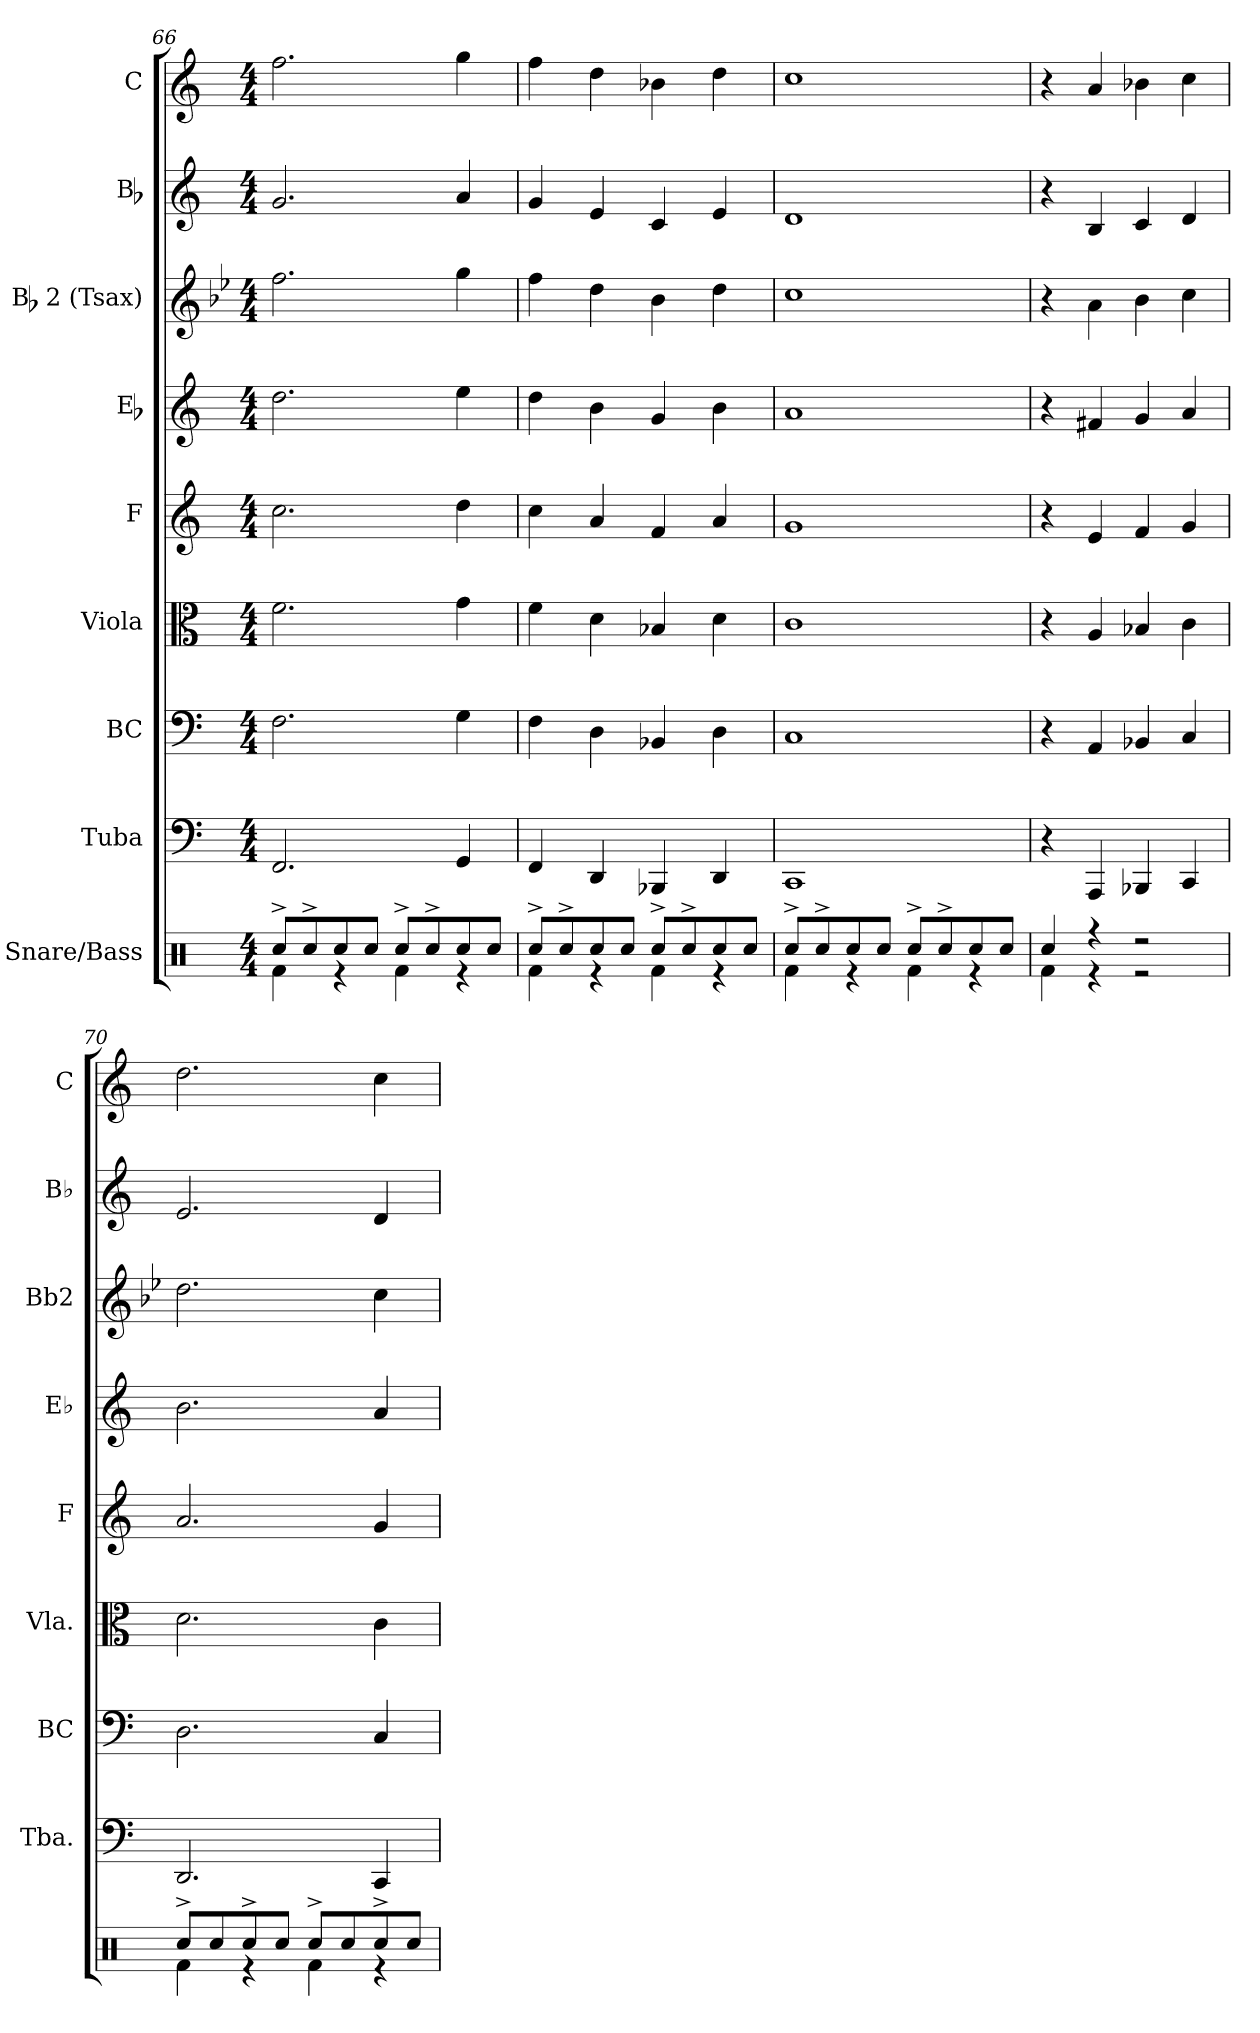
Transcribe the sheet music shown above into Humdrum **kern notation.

**kern	**kern	**kern	**kern	**kern	**kern	**kern	**kern	**kern
*part9	*part8	*part7	*part6	*part5	*part4	*part3	*part2	*part1
*staff9	*staff8	*staff7	*staff6	*staff5	*staff4	*staff3	*staff2	*staff1
*I"Snare/Bass	*I"Tuba	*I"BC	*I"Viola	*I"F	*I"Eb	*I"Bb 2 (Tsax)	*I"Bb	*I"C
*	*I'Tba.	*I'BC	*I'Vla.	*I'F	*I'Eb	*I'Bb2	*I'Bb	*I'C
*clefX	*clefF4	*clefF4	*clefC3	*clefG2	*clefG2	*clefG2	*clefG2	*clefG2
*	*	*	*	*ITrd4c7	*ITrd5c9	*ITrd8c14	*ITrd1c2	*
*k[]	*k[]	*k[]	*k[]	*k[b-]	*k[b-e-a-]	*k[b-e-]	*k[b-e-]	*k[]
*M4/4	*M4/4	*M4/4	*M4/4	*M4/4	*M4/4	*M4/4	*M4/4	*M4/4
=66	=66	=66	=66	=66	=66	=66	=66	=66
*^	*	*	*	*	*	*	*	*
8Rcc^i/L	4Rfi\	2.FFi/	2.Fi\	2.fi\	2.fi\	2.fi\	2.fi\	2.fi/	2.ffi\
8Rcc^i/	.	.	.	.	.	.	.	.	.
8Rcci/	4r	.	.	.	.	.	.	.	.
8Rcci/J	.	.	.	.	.	.	.	.	.
8Rcc^i/L	4Rfi\	.	.	.	.	.	.	.	.
8Rcc^i/	.	.	.	.	.	.	.	.	.
8Rcci/	4r	4GGi/	4Gi\	4gi\	4gi\	4gi\	4gi\	4gi/	4ggi\
8Rcci/J	.	.	.	.	.	.	.	.	.
=67	=67	=67	=67	=67	=67	=67	=67	=67	=67
8Rcc^i/L	4Rfi\	4FFi/	4Fi\	4fi\	4fi\	4fi\	4fi\	4fi/	4ffi\
8Rcc^i/	.	.	.	.	.	.	.	.	.
8Rcci/	4r	4DDi/	4Di\	4di\	4di/	4di\	4di\	4di/	4ddi\
8Rcci/J	.	.	.	.	.	.	.	.	.
8Rcc^i/L	4Rfi\	4BBB-Xi/	4BB-Xi/	4B-Xi/	4B-i/	4B-i/	4B-i\	4B-i/	4b-Xi\
8Rcc^i/	.	.	.	.	.	.	.	.	.
8Rcci/	4r	4DDi/	4Di\	4di\	4di/	4di\	4di\	4di/	4ddi\
8Rcci/J	.	.	.	.	.	.	.	.	.
!!LO:LB:g=z
=68	=68	=68	=68	=68	=68	=68	=68	=68	=68
8Rcc^i/L	4Rfi\	1CCi	1Ci	1ci	1ci	1ci	1ci	1ci	1cci
8Rcc^i/	.	.	.	.	.	.	.	.	.
8Rcci/	4r	.	.	.	.	.	.	.	.
8Rcci/J	.	.	.	.	.	.	.	.	.
8Rcc^i/L	4Rfi\	.	.	.	.	.	.	.	.
8Rcc^i/	.	.	.	.	.	.	.	.	.
8Rcci/	4r	.	.	.	.	.	.	.	.
8Rcci/J	.	.	.	.	.	.	.	.	.
=69	=69	=69	=69	=69	=69	=69	=69	=69	=69
4Rcci/	4Rfi\	4r	4r	4r	4r	4r	4r	4r	4r
4r	4r	4AAAi/	4AAi/	4Ai/	4Ai/	4Ani/	4Ai\	4Ai/	4ai/
2r	2r	4BBB-Xi/	4BB-Xi/	4B-Xi/	4B-i/	4B-i/	4B-i\	4B-i/	4b-Xi\
.	.	4CCi/	4Ci/	4ci\	4ci/	4ci/	4ci\	4ci/	4cci\
=70	=70	=70	=70	=70	=70	=70	=70	=70	=70
8Rcc^i/L	4Rfi\	2.DDi/	2.Di\	2.di\	2.di/	2.di\	2.di\	2.di/	2.ddi\
8Rcci/	.	.	.	.	.	.	.	.	.
8Rcc^i/	4r	.	.	.	.	.	.	.	.
8Rcci/J	.	.	.	.	.	.	.	.	.
8Rcc^i/L	4Rfi\	.	.	.	.	.	.	.	.
8Rcci/	.	.	.	.	.	.	.	.	.
8Rcc^i/	4r	4CCi/	4Ci/	4ci\	4ci/	4ci/	4ci\	4ci/	4cci\
8Rcci/J	.	.	.	.	.	.	.	.	.
*v	*v	*	*	*	*	*	*	*	*
=	=	=	=	=	=	=	=	=
*-	*-	*-	*-	*-	*-	*-	*-	*-
